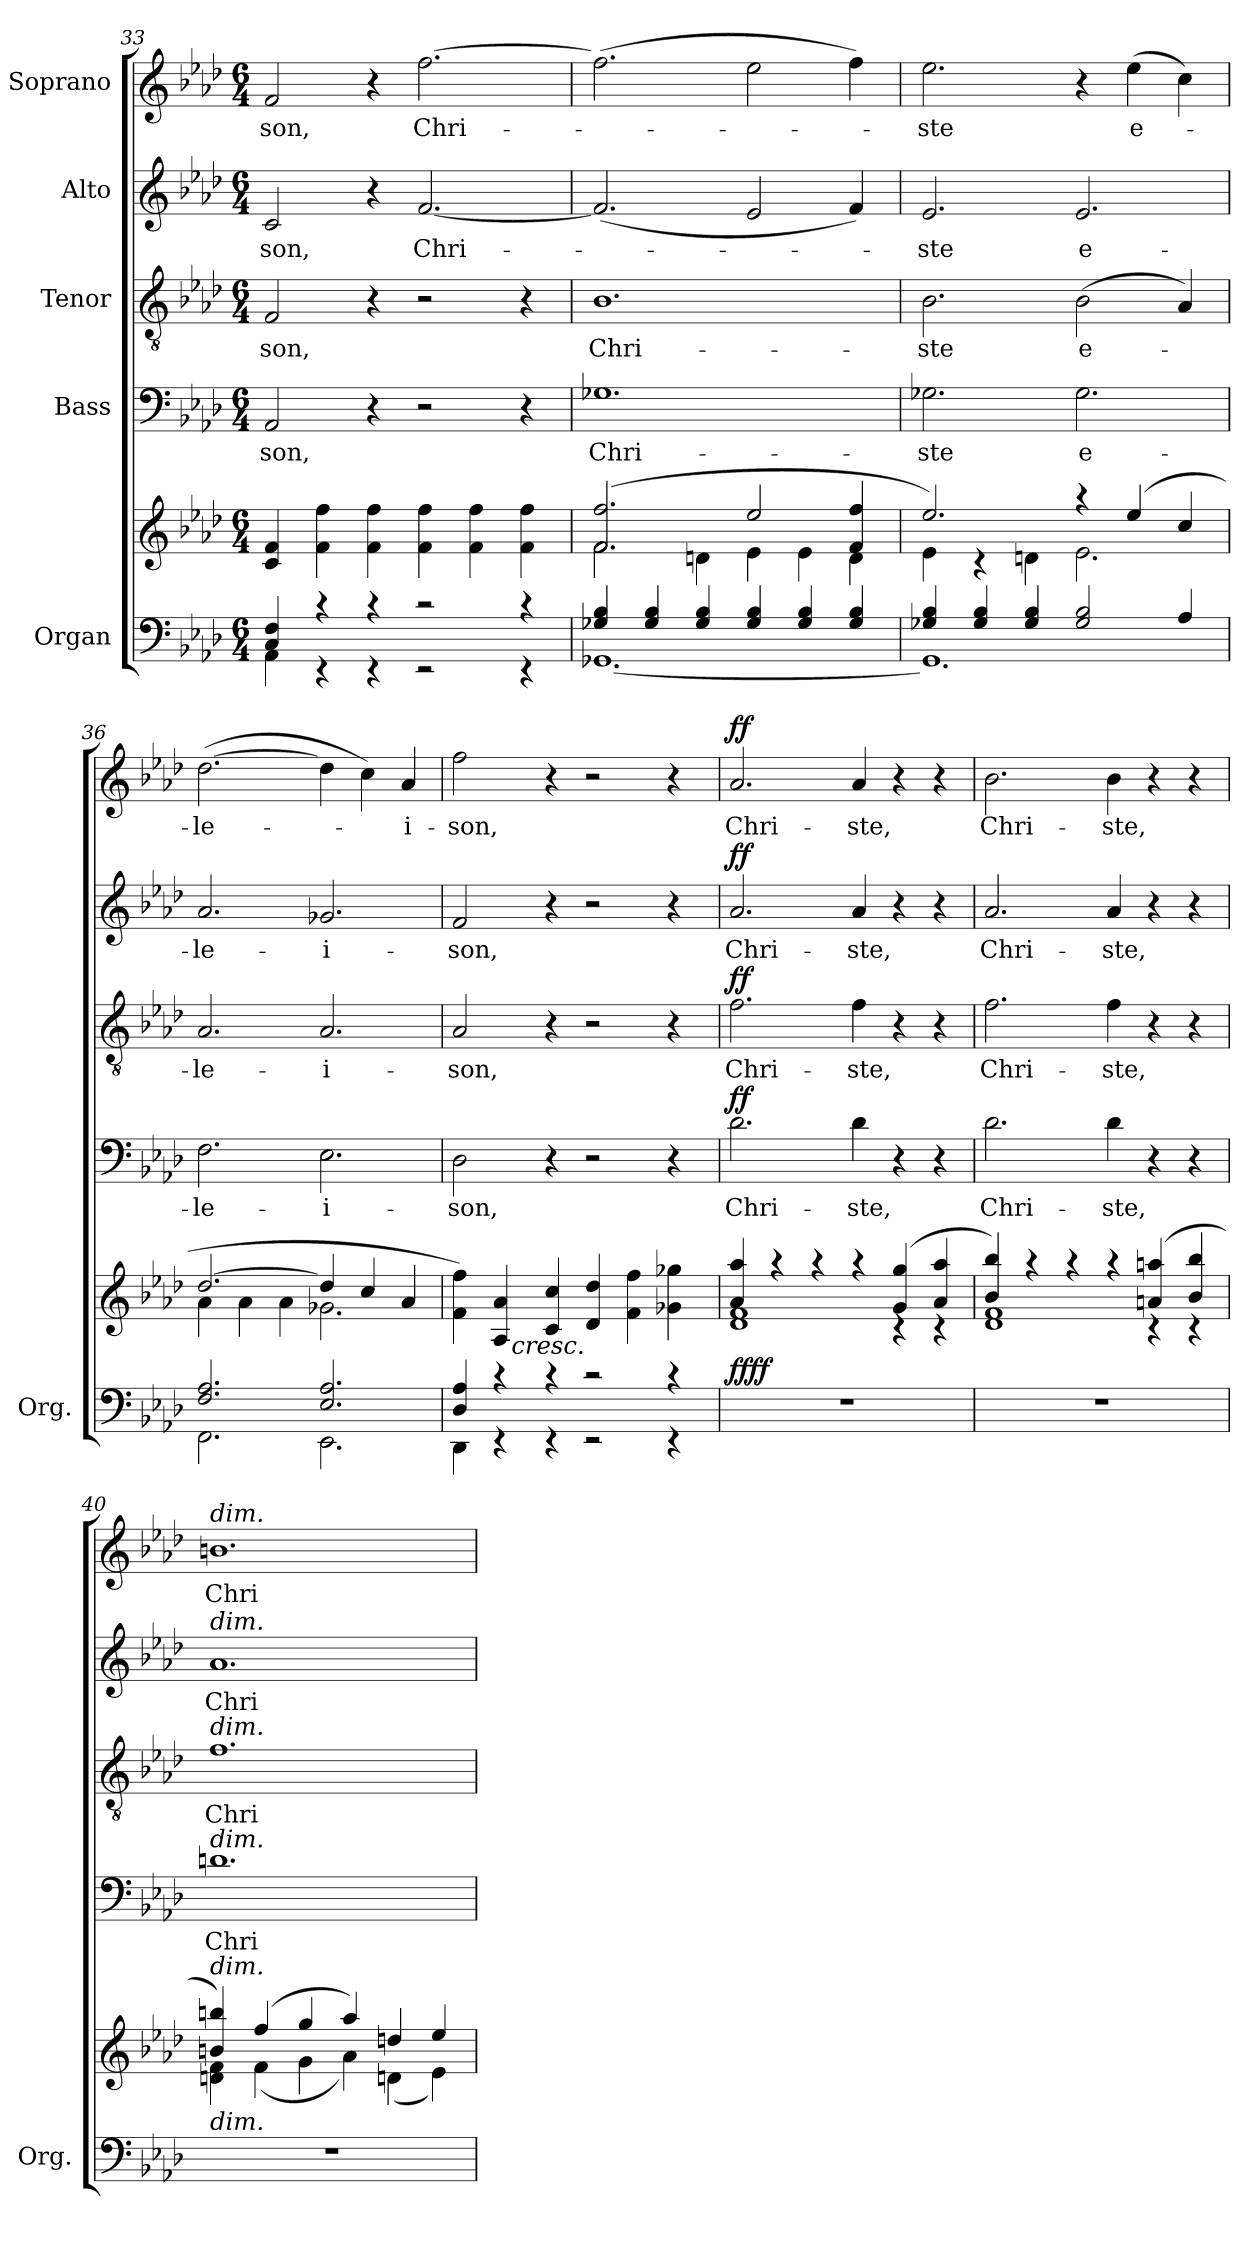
**kern	**kern	**dynam	**kern	**text	**dynam	**kern	**text	**dynam	**kern	**text	**dynam	**kern	**text	**dynam
*part5	*part5	*part5	*part4	*part4	*part4	*part3	*part3	*part3	*part2	*part2	*part2	*part1	*part1	*part1
*staff6	*staff5	*staff5/6	*staff4	*staff4	*staff4	*staff3	*staff3	*staff3	*staff2	*staff2	*staff2	*staff1	*staff1	*staff1
*I"Organ	*	*	*I"Bass	*	*	*I"Tenor	*	*	*I"Alto	*	*	*I"Soprano	*	*
*I'Org.	*	*	*	*	*	*	*	*	*	*	*	*	*	*
*clefF4	*clefG2	*	*clefF4	*	*	*clefGv2	*	*	*clefG2	*	*	*clefG2	*	*
*k[b-e-a-d-]	*k[b-e-a-d-]	*	*k[b-e-a-d-]	*	*	*k[b-e-a-d-]	*	*	*k[b-e-a-d-]	*	*	*k[b-e-a-d-]	*	*
*A-:	*A-:	*	*A-:	*	*	*A-:	*	*	*A-:	*	*	*A-:	*	*
*M6/4	*M6/4	*	*M6/4	*	*	*M6/4	*	*	*M6/4	*	*	*M6/4	*	*
=33	=33	=33	=33	=33	=33	=33	=33	=33	=33	=33	=33	=33	=33	=33
*^	*	*	*	*	*	*	*	*	*	*	*	*	*	*
!	!	!	!	!	!LO:LY:b	!	!	!LO:LY:b	!	!	!LO:LY:b	!	!	!LO:LY:b	!
4C/ 4F/	4AA-\	4c/ 4f/	.	2AA-/	-son,	.	2F/	-son,	.	2c/	-son,	.	2f/	-son,	.
4rc	4rEE	4f\ 4ff\	.	.	.	.	.	.	.	.	.	.	.	.	.
4rc	4rEE	4f\ 4ff\	.	4r	.	.	4r	.	.	4r	.	.	4r	.	.
!	!	!	!	!	!	!	!	!	!	!	!LO:LY:b	!	!	!LO:LY:b	!
2rc	2rEE	4f\ 4ff\	.	2r	.	.	2r	.	.	[2.f/	Chri-	.	[2.ff\	Chri-	.
.	.	4f\ 4ff\	.	.	.	.	.	.	.	.	.	.	.	.	.
4rc	4rEE	4f\ 4ff\	.	4r	.	.	4r	.	.	.	.	.	.	.	.
=34	=34	=34	=34	=34	=34	=34	=34	=34	=34	=34	=34	=34	=34	=34	=34
*	*	*^	*	*	*	*	*	*	*	*	*	*	*	*	*
!	!	!	!	!	!	!LO:LY:b	!	!	!LO:LY:b	!	!	!	!	!	!	!
4G-X/ 4B-/	[<1.GG-X	(>2.f/ 2.ff/	2f\	.	1.G-X	Chri-	.	1.B-	Chri-	.	(<2.f/]	.	.	(>2.ff\]	.	.
4G-/ 4B-/	.	.	.	.	.	.	.	.	.	.	.	.	.	.	.	.
4G-/ 4B-/	.	.	4dn\	.	.	.	.	.	.	.	.	.	.	.	.	.
4G-/ 4B-/	.	2ee-/	4e-\	.	.	.	.	.	.	.	2e-/	.	.	2ee-\	.	.
4G-/ 4B-/	.	.	4e-\	.	.	.	.	.	.	.	.	.	.	.	.	.
4G-/ 4B-/	.	4f/ 4ff/	4d\	.	.	.	.	.	.	.	4f/)	.	.	4ff\)	.	.
=35	=35	=35	=35	=35	=35	=35	=35	=35	=35	=35	=35	=35	=35	=35	=35	=35
!	!	!	!	!	!	!LO:LY:b	!	!	!LO:LY:b	!	!	!LO:LY:b	!	!	!LO:LY:b	!
4G-X/ 4B-/	1.GG-]	2.ee-/)	4e-\	.	2.G-X\	-ste	.	2.B-\	-ste	.	2.e-/	-ste	.	2.ee-\	-ste	.
4G-/ 4B-/	.	.	4rc	.	.	.	.	.	.	.	.	.	.	.	.	.
4G-/ 4B-/	.	.	4dn\	.	.	.	.	.	.	.	.	.	.	.	.	.
!	!	!	!	!	!	!LO:LY:b	!	!	!LO:LY:b	!	!	!LO:LY:b	!	!	!	!
2G-/ 2B-/	.	4raa	2.e-\	.	2.G-\	e-	.	(>2B-\	e-	.	2.e-/	e-	.	4r	.	.
!	!	!	!	!	!	!	!	!	!	!	!	!	!	!	!LO:LY:b	!
.	.	(>4ee-/	.	.	.	.	.	.	.	.	.	.	.	(>4ee-\	e-	.
4A-/	.	4cc/	.	.	.	.	.	4A-/)	.	.	.	.	.	4cc\)	.	.
!!LO:LB:g=z
=36	=36	=36	=36	=36	=36	=36	=36	=36	=36	=36	=36	=36	=36	=36	=36	=36
!	!	!	!	!	!	!LO:LY:b	!	!	!LO:LY:b	!	!	!LO:LY:b	!	!	!LO:LY:b	!
2.F/ 2.A-/	2.FF\	[>2.dd-/	4a-\	.	2.F\	-le-	.	2.A-/	-le-	.	2.a-/	-le-	.	(>[<2.dd-\	-le-	.
.	.	.	4a-\	.	.	.	.	.	.	.	.	.	.	.	.	.
.	.	.	4a-\	.	.	.	.	.	.	.	.	.	.	.	.	.
!	!	!	!	!	!	!LO:LY:b	!	!	!LO:LY:b	!	!	!LO:LY:b	!	!	!	!
2.E-/ 2.A-/	2.EE-\	4dd-/]	2.g-X\	.	2.E-\	-i-	.	2.A-/	-i-	.	2.g-X/	-i-	.	4dd-\]	.	.
.	.	4cc/	.	.	.	.	.	.	.	.	.	.	.	4cc\)	.	.
!	!	!	!	!	!	!	!	!	!	!	!	!	!	!	!LO:LY:b	!
.	.	4a-/	.	.	.	.	.	.	.	.	.	.	.	4a-/	-i-	.
=37	=37	=37	=37	=37	=37	=37	=37	=37	=37	=37	=37	=37	=37	=37	=37	=37
!	!	!	!	!	!	!LO:LY:b	!	!	!LO:LY:b	!	!	!LO:LY:b	!	!	!LO:LY:b	!
4D-/ 4A-/	4DD-\	4f\ 4ff\)	4ryy	.	2D-\	-son,	.	2A-/	-son,	.	2f/	-son,	.	2ff\	-son,	.
4rc	4rEE	4A-/ 4a-/	16ryy	.	.	.	.	.	.	.	.	.	.	.	.	.
!	!	!	!LO:TX:b:i:t=cresc.	!	!	!	!	!	!	!	!	!	!	!	!	!
.	.	.	1ryy	.	.	.	.	.	.	.	.	.	.	.	.	.
4rc	4rEE	4c/ 4cc/	.	.	4r	.	.	4r	.	.	4r	.	.	4r	.	.
2rc	2rEE	4d-/ 4dd-/	.	.	2r	.	.	2r	.	.	2r	.	.	2r	.	.
.	.	4f\ 4ff\	.	.	.	.	.	.	.	.	.	.	.	.	.	.
4rc	4rEE	4g-X\ 4gg-X\	.	.	4r	.	.	4r	.	.	4r	.	.	4r	.	.
.	.	.	8.ryy	.	.	.	.	.	.	.	.	.	.	.	.	.
=38	=38	=38	=38	=38	=38	=38	=38	=38	=38	=38	=38	=38	=38	=38	=38	=38
!	!	!	!	!LO:DY:a=2	!	!LO:LY:b	!	!	!LO:LY:b	!	!	!LO:LY:b	!	!	!LO:LY:b	!
!	!	!	!	!LO:DY:n=1:a	!	!	!LO:DY:a	!	!	!LO:DY:a	!	!	!LO:DY:a	!	!	!LO:DY:a
*v	*v	*	*	*	*	*	*	*	*	*	*	*	*	*	*	*
1.r	4a-/ 4aa-/	1d- 1f	ff ff	2.d-\	Chri-	ff	2.f\	Chri-	ff	2.a-/	Chri-	ff	2.a-/	Chri-	ff
.	4raa	.	.	.	.	.	.	.	.	.	.	.	.	.	.
.	4raa	.	.	.	.	.	.	.	.	.	.	.	.	.	.
!	!	!	!	!	!LO:LY:b	!	!	!LO:LY:b	!	!	!LO:LY:b	!	!	!LO:LY:b	!
.	4raa	.	.	4d-\	-ste,	.	4f\	-ste,	.	4a-/	-ste,	.	4a-/	-ste,	.
.	(>4g/ 4gg/	4rc	.	4r	.	.	4r	.	.	4r	.	.	4r	.	.
.	4a-/ 4aa-/	4rc	.	4r	.	.	4r	.	.	4r	.	.	4r	.	.
=39	=39	=39	=39	=39	=39	=39	=39	=39	=39	=39	=39	=39	=39	=39	=39
!	!	!	!	!	!LO:LY:b	!	!	!LO:LY:b	!	!	!LO:LY:b	!	!	!LO:LY:b	!
1.r	4b-/ 4bb-/)	1d- 1f	.	2.d-\	Chri-	.	2.f\	Chri-	.	2.a-/	Chri-	.	2.b-\	Chri-	.
.	4raa	.	.	.	.	.	.	.	.	.	.	.	.	.	.
.	4raa	.	.	.	.	.	.	.	.	.	.	.	.	.	.
!	!	!	!	!	!LO:LY:b	!	!	!LO:LY:b	!	!	!LO:LY:b	!	!	!LO:LY:b	!
.	4raa	.	.	4d-\	-ste,	.	4f\	-ste,	.	4a-/	-ste,	.	4b-\	-ste,	.
.	(>4an/ 4aan/	4rc	.	4r	.	.	4r	.	.	4r	.	.	4r	.	.
.	4b-/ 4bb-/	4rc	.	4r	.	.	4r	.	.	4r	.	.	4r	.	.
=40	=40	=40	=40	=40	=40	=40	=40	=40	=40	=40	=40	=40	=40	=40	=40
!	!	!	!	!	!	!	!	!	!	!	!	!	!LO:TX:a:i:t=dim.	!	!
!	!	!	!	!	!	!	!	!	!	!LO:TX:a:i:t=dim.	!	!	!	!	!
!	!	!	!	!	!	!	!LO:TX:a:i:t=dim.	!	!	!	!	!	!	!	!
!	!	!	!	!LO:TX:a:i:t=dim.	!	!	!	!	!	!	!	!	!	!	!
!	!LO:TX:a:i:t=dim.	!	!	!	!	!	!	!	!	!	!	!	!	!	!
!LO:TX:a:i:t=dim.	!	!	!	!	!	!	!	!	!	!	!	!	!	!	!
!	!	!	!	!	!LO:LY:b	!	!	!LO:LY:b	!	!	!LO:LY:b	!	!	!LO:LY:b	!
1.r	4bn/ 4bbn/)	4dn\ 4f\	.	1.dn	Chri-	.	1.f	Chri-	.	1.a-	Chri-	.	1.bn	Chri-	.
.	(>4ff/	(<4f\	.	.	.	.	.	.	.	.	.	.	.	.	.
.	4gg/	4g\	.	.	.	.	.	.	.	.	.	.	.	.	.
.	4aa-/)	4a-\)	.	.	.	.	.	.	.	.	.	.	.	.	.
.	4ddn/	(<4dn\	.	.	.	.	.	.	.	.	.	.	.	.	.
.	4ee-/	4e-\)	.	.	.	.	.	.	.	.	.	.	.	.	.
*	*v	*v	*	*	*	*	*	*	*	*	*	*	*	*	*
=	=	=	=	=	=	=	=	=	=	=	=	=	=	=
*-	*-	*-	*-	*-	*-	*-	*-	*-	*-	*-	*-	*-	*-	*-
